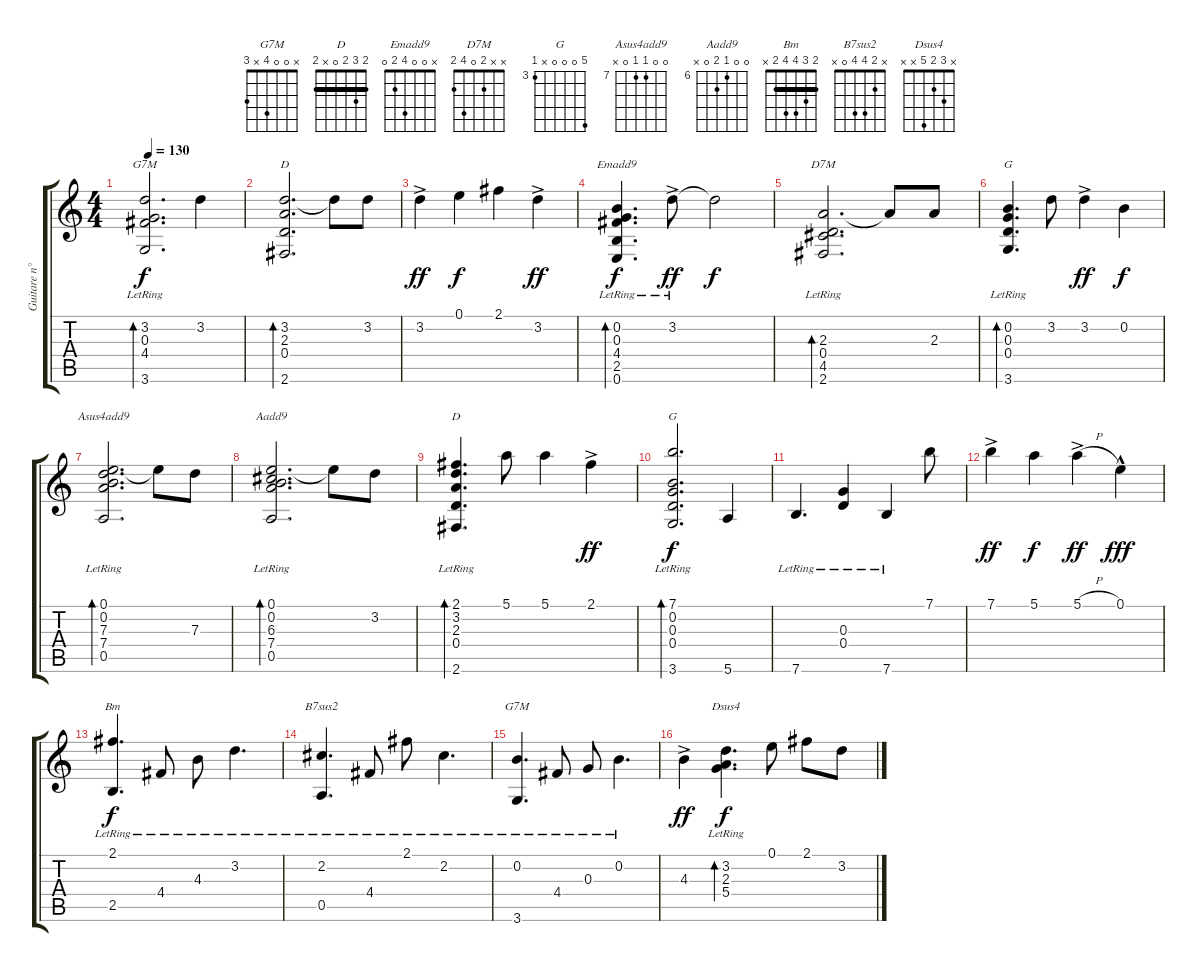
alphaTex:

\track ("Guitare n°1" "Guitare n°") {instrument acousticguitarsteel}
\staff {score tabs}
\tuning (E4 B3 G3 D3 A2 E2) {hide}
\chord ("G7M" x 3 0 4 x 3)
\chord ("D" x 3 2 0 x 2)
\chord ("Emadd9" x 0 0 4 2 0)
\chord ("D7M" x x 2 0 4 2)
\chord ("G" x 0 0 0 x 3)
\chord ("Asus4add9" 0 0 7 7 0 x) {firstfret 7}
\chord ("Aadd9" 0 0 6 7 0 x) {firstfret 6}
\chord ("D" 2 3 2 0 x 2) {barre 2}
\chord ("G" 7 0 0 0 x 3) {firstfret 3}
\chord ("Bm" 2 3 4 4 2 x) {barre 2}
\chord ("B7sus2" x 2 4 4 0 x)
\chord ("G7M" x 0 0 4 x 3)
\chord ("Dsus4" x 3 2 5 x x)
\ts (4 4)
\tempo 130
\clef g2
\ks c
(3.2 0.3 4.4 3.6{lr}).2{d bd 480 ch "G7M" dy f} 3.2.4 |
(3.2 2.3 0.4 2.6).2{d bd 480 ch "D"} 3.2{t}.8 3.2.8 |
3.2{ac}.4{dy ff} 0.1.4{dy f} 2.1.4 3.2{ac}.4{dy ff} |
(0.2 0.3 4.4 2.5 0.6{lr}).4{d bd 480 ch "Emadd9" dy f} 3.2{ac lr}.8{dy ff} 3.2{t}.2{dy f} |
(2.3 0.4 4.5 2.6{lr}).2{d bd 480 ch "D7M"} 2.3{t}.8 2.3.8 |
(0.2 0.3 0.4{lr} 3.6).4{d bd 480 ch "G"} 3.2.8 3.2{ac}.4{dy ff} 0.2.4{dy f} |
(0.1 0.2 7.3 7.4 0.5{lr}).2{d bd 480 ch "Asus4add9"} 0.1{t}.8 7.3.8 |
(0.1 0.2 6.3 7.4 0.5{lr}).2{d bd 480 ch "Aadd9"} 0.1{t}.8 3.2.8 |
(2.1 3.2 2.3 0.4 2.6{lr}).4{d bd 480 ch "D"} 5.1.8 5.1.4 2.1{ac}.4{dy ff} |
(7.1{lr} 0.2 0.3 0.4 3.6).2{d bd 480 ch "G" dy f} 5.6.4 |
7.6{lr}.4{d} (0.3 0.4{lr}).4 7.6{lr}.4 7.1.8 |
7.1{ac}.4{dy ff} 5.1.4{dy f} 5.1{h ac}.4{dy ff} 0.1{hac}.4{dy fff} |
(2.1{lr} 2.5{lr}).4{d ch "Bm" dy f} 4.4{lr}.8 4.3{lr}.8 3.2{lr}.4{d} |
(2.2{lr} 0.5{lr}).4{d ch "B7sus2"} 4.4{lr}.8 2.1{lr}.8 2.2{lr}.4{d} |
(0.2{lr} 3.6{lr}).4{d ch "G7M"} 4.4{lr}.8 0.3{lr}.8 0.2{lr}.4{d} |
4.3{ac}.4{dy ff} (3.2 2.3 5.4{lr}).4{d bd 480 ch "Dsus4" dy f} 0.1.8 2.1.8 3.2.8
